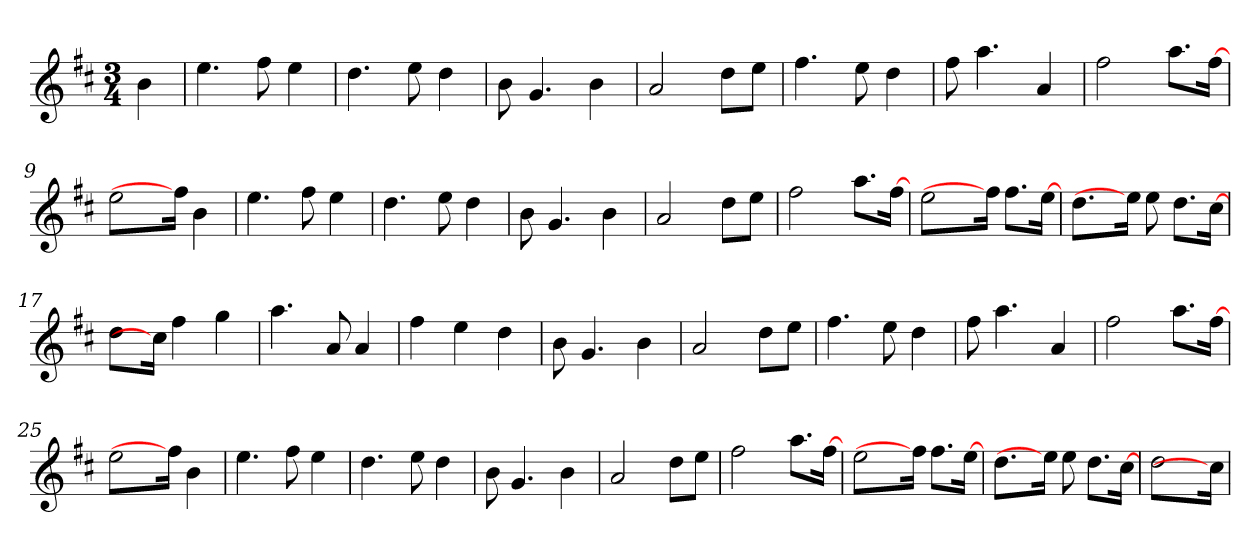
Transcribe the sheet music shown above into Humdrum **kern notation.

**kern
*part1
*staff1
*clefG2
*k[f#c#]
*D:
*M3/4
*MM80
=1
4b\
=2
4.ee\
8ff#\
4ee\
=3
4.dd\
8ee\
4dd\
=4
8b\
4.g/
4b\
=5
2a/
8dd\L
8ee\J
=6
4.ff#\
8ee\
4dd\
=7
8ff#\
4.aa\
4a/
=8
2ff#\
8.aa\L
[16ff#\J
=9
2ee\
16ff#\J]
4b\
=10
4.ee\
8ff#\
4ee\
=11
4.dd\
8ee\
4dd\
=12
8b\
4.g/
4b\
!!LO:LB:g=z
=13
2a/
8dd\L
8ee\J
=14
2ff#\
8.aa\L
[16ff#\J
=15
2ee\
16ff#\J]
8.ff#\L
[16ee\J
=16
4.dd\
16ee\J]
8ee\
8.dd\L
[16cc#\J
=17
4dd\
16cc#\J]
4ff#\
4gg\
=18
4.aa\
8a/
4a/
=19
4ff#\
4ee\
4dd\
=20
8b\
4.g/
4b\
=21
2a/
8dd\L
8ee\J
=22
4.ff#\
8ee\
4dd\
=23
8ff#\
4.aa\
4a/
!!LO:LB:g=z
=24
2ff#\
8.aa\L
[16ff#\J
=25
2ee\
16ff#\J]
4b\
=26
4.ee\
8ff#\
4ee\
=27
4.dd\
8ee\
4dd\
=28
8b\
4.g/
4b\
=29
2a/
8dd\L
8ee\J
=30
2ff#\
8.aa\L
[16ff#\J
=31
2ee\
16ff#\J]
8.ff#\L
[16ee\J
=32
4.dd\
16ee\J]
8ee\
8.dd\L
[16cc#\J
=33
2dd\
16cc#\J]
=
*-
